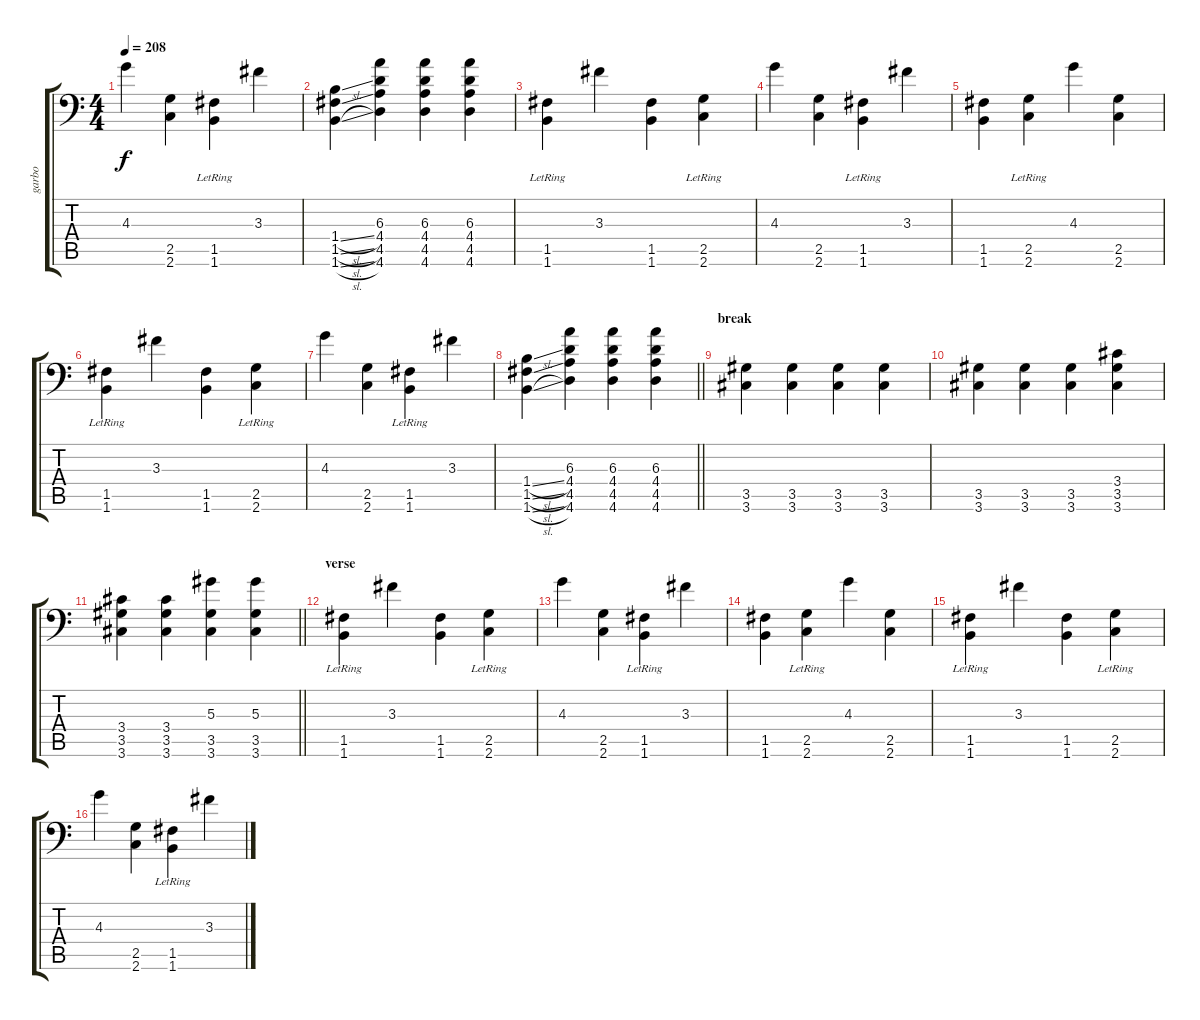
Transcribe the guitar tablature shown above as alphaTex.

\track ("garbo" "garbo") {instrument distortionguitar}
\staff {score tabs}
\tuning (C4 G3 Eb3 Bb2 F2 Bb1) {hide}
\ts (4 4)
\tempo 208
\clef f4
\ks c
4.3.4{dy f} (2.5 2.6).4 (1.5{lr} 1.6{lr}).4 3.3.4 |
(1.4{sl} 1.5{sl} 1.6{sl}).4 (6.3 4.4 4.5 4.6).4 (6.3 4.4 4.5 4.6).4 (6.3 4.4 4.5 4.6).4 |
(1.5{lr} 1.6{lr}).4 3.3.4 (1.5 1.6).4 (2.5{lr} 2.6{lr}).4 |
4.3.4 (2.5 2.6).4 (1.5{lr} 1.6{lr}).4 3.3.4 |
(1.5 1.6).4 (2.5{lr} 2.6{lr}).4 4.3.4 (2.5 2.6).4 |
(1.5{lr} 1.6{lr}).4 3.3.4 (1.5 1.6).4 (2.5{lr} 2.6{lr}).4 |
4.3.4 (2.5 2.6).4 (1.5{lr} 1.6{lr}).4 3.3.4 |
\barLineRight lightlight
(1.4{sl} 1.5{sl} 1.6{sl}).4 (6.3 4.4 4.5 4.6).4 (6.3 4.4 4.5 4.6).4 (6.3 4.4 4.5 4.6).4 |
\section ("" "break")
(3.5 3.6).4 (3.5 3.6).4 (3.5 3.6).4 (3.5 3.6).4 |
(3.5 3.6).4 (3.5 3.6).4 (3.5 3.6).4 (3.4 3.5 3.6).4 |
\barLineRight lightlight
(3.4 3.5 3.6).4 (3.4 3.5 3.6).4 (5.3 3.5 3.6).4 (5.3 3.5 3.6).4 |
\section ("" "verse")
(1.5{lr} 1.6{lr}).4 3.3.4 (1.5 1.6).4 (2.5{lr} 2.6{lr}).4 |
4.3.4 (2.5 2.6).4 (1.5{lr} 1.6{lr}).4 3.3.4 |
(1.5 1.6).4 (2.5{lr} 2.6{lr}).4 4.3.4 (2.5 2.6).4 |
(1.5{lr} 1.6{lr}).4 3.3.4 (1.5 1.6).4 (2.5{lr} 2.6{lr}).4 |
4.3.4 (2.5 2.6).4 (1.5{lr} 1.6{lr}).4 3.3.4
